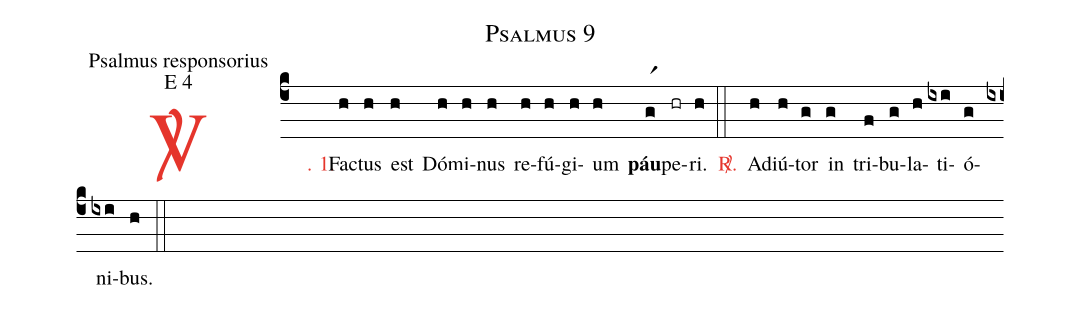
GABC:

name: Psalmus 9;
office-part: Psalmus responsorius;
mode: E 4;
%%
(c4)

<c><sp>V/</sp>. 1.</c>() Fac(h)tus(h) est(h) Dó(h)mi(h)nus(h) re(h)fú(h)gi(h)um(h) <b>páu</b>(gr1)pe(hr)ri.(h)

(::)

<c><sp>R/</sp>.</c>() Ad(h)iú(h)tor(g) in(g) tri(f)bu(g)la(h)ti(ixi)ó(g)ni(ixi)bus.(h)

(::)
